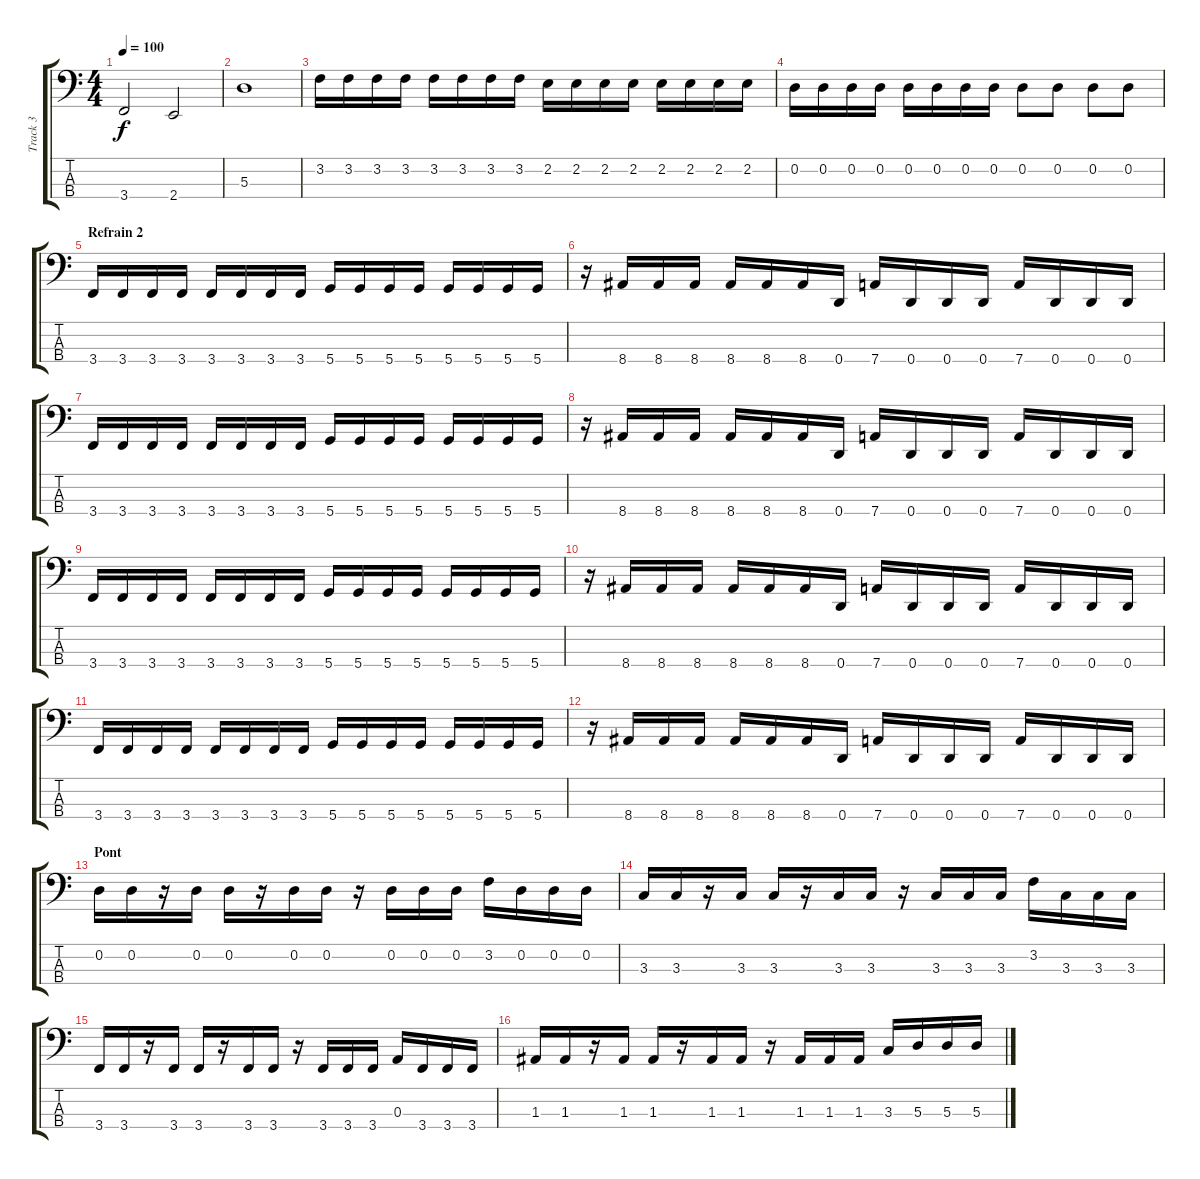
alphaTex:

\track ("Track 3" "Track 3") {instrument electricbassfinger}
\staff {score tabs}
\tuning (G2 D2 A1 D1) {hide}
\ts (4 4)
\tempo 100
\clef f4
\ks c
3.4.2{dy f} 2.4.2 |
5.3.1 |
3.2.16 3.2.16 3.2.16 3.2.16 3.2.16 3.2.16 3.2.16 3.2.16 2.2.16 2.2.16 2.2.16 2.2.16 2.2.16 2.2.16 2.2.16 2.2.16 |
0.2.16 0.2.16 0.2.16 0.2.16 0.2.16 0.2.16 0.2.16 0.2.16 0.2.8 0.2.8 0.2.8 0.2.8 |
\section ("" "Refrain 2")
3.4.16 3.4.16 3.4.16 3.4.16 3.4.16 3.4.16 3.4.16 3.4.16 5.4.16 5.4.16 5.4.16 5.4.16 5.4.16 5.4.16 5.4.16 5.4.16 |
r.16 8.4.16 8.4.16 8.4.16 8.4.16 8.4.16 8.4.16 0.4.16 7.4.16 0.4.16 0.4.16 0.4.16 7.4.16 0.4.16 0.4.16 0.4.16 |
3.4.16 3.4.16 3.4.16 3.4.16 3.4.16 3.4.16 3.4.16 3.4.16 5.4.16 5.4.16 5.4.16 5.4.16 5.4.16 5.4.16 5.4.16 5.4.16 |
r.16 8.4.16 8.4.16 8.4.16 8.4.16 8.4.16 8.4.16 0.4.16 7.4.16 0.4.16 0.4.16 0.4.16 7.4.16 0.4.16 0.4.16 0.4.16 |
3.4.16 3.4.16 3.4.16 3.4.16 3.4.16 3.4.16 3.4.16 3.4.16 5.4.16 5.4.16 5.4.16 5.4.16 5.4.16 5.4.16 5.4.16 5.4.16 |
r.16 8.4.16 8.4.16 8.4.16 8.4.16 8.4.16 8.4.16 0.4.16 7.4.16 0.4.16 0.4.16 0.4.16 7.4.16 0.4.16 0.4.16 0.4.16 |
3.4.16 3.4.16 3.4.16 3.4.16 3.4.16 3.4.16 3.4.16 3.4.16 5.4.16 5.4.16 5.4.16 5.4.16 5.4.16 5.4.16 5.4.16 5.4.16 |
r.16 8.4.16 8.4.16 8.4.16 8.4.16 8.4.16 8.4.16 0.4.16 7.4.16 0.4.16 0.4.16 0.4.16 7.4.16 0.4.16 0.4.16 0.4.16 |
\section ("" "Pont")
0.2.16 0.2.16 r.16 0.2.16 0.2.16 r.16 0.2.16 0.2.16 r.16 0.2.16 0.2.16 0.2.16 3.2.16 0.2.16 0.2.16 0.2.16 |
3.3.16 3.3.16 r.16 3.3.16 3.3.16 r.16 3.3.16 3.3.16 r.16 3.3.16 3.3.16 3.3.16 3.2.16 3.3.16 3.3.16 3.3.16 |
3.4.16 3.4.16 r.16 3.4.16 3.4.16 r.16 3.4.16 3.4.16 r.16 3.4.16 3.4.16 3.4.16 0.3.16 3.4.16 3.4.16 3.4.16 |
1.3.16 1.3.16 r.16 1.3.16 1.3.16 r.16 1.3.16 1.3.16 r.16 1.3.16 1.3.16 1.3.16 3.3.16 5.3.16 5.3.16 5.3.16
